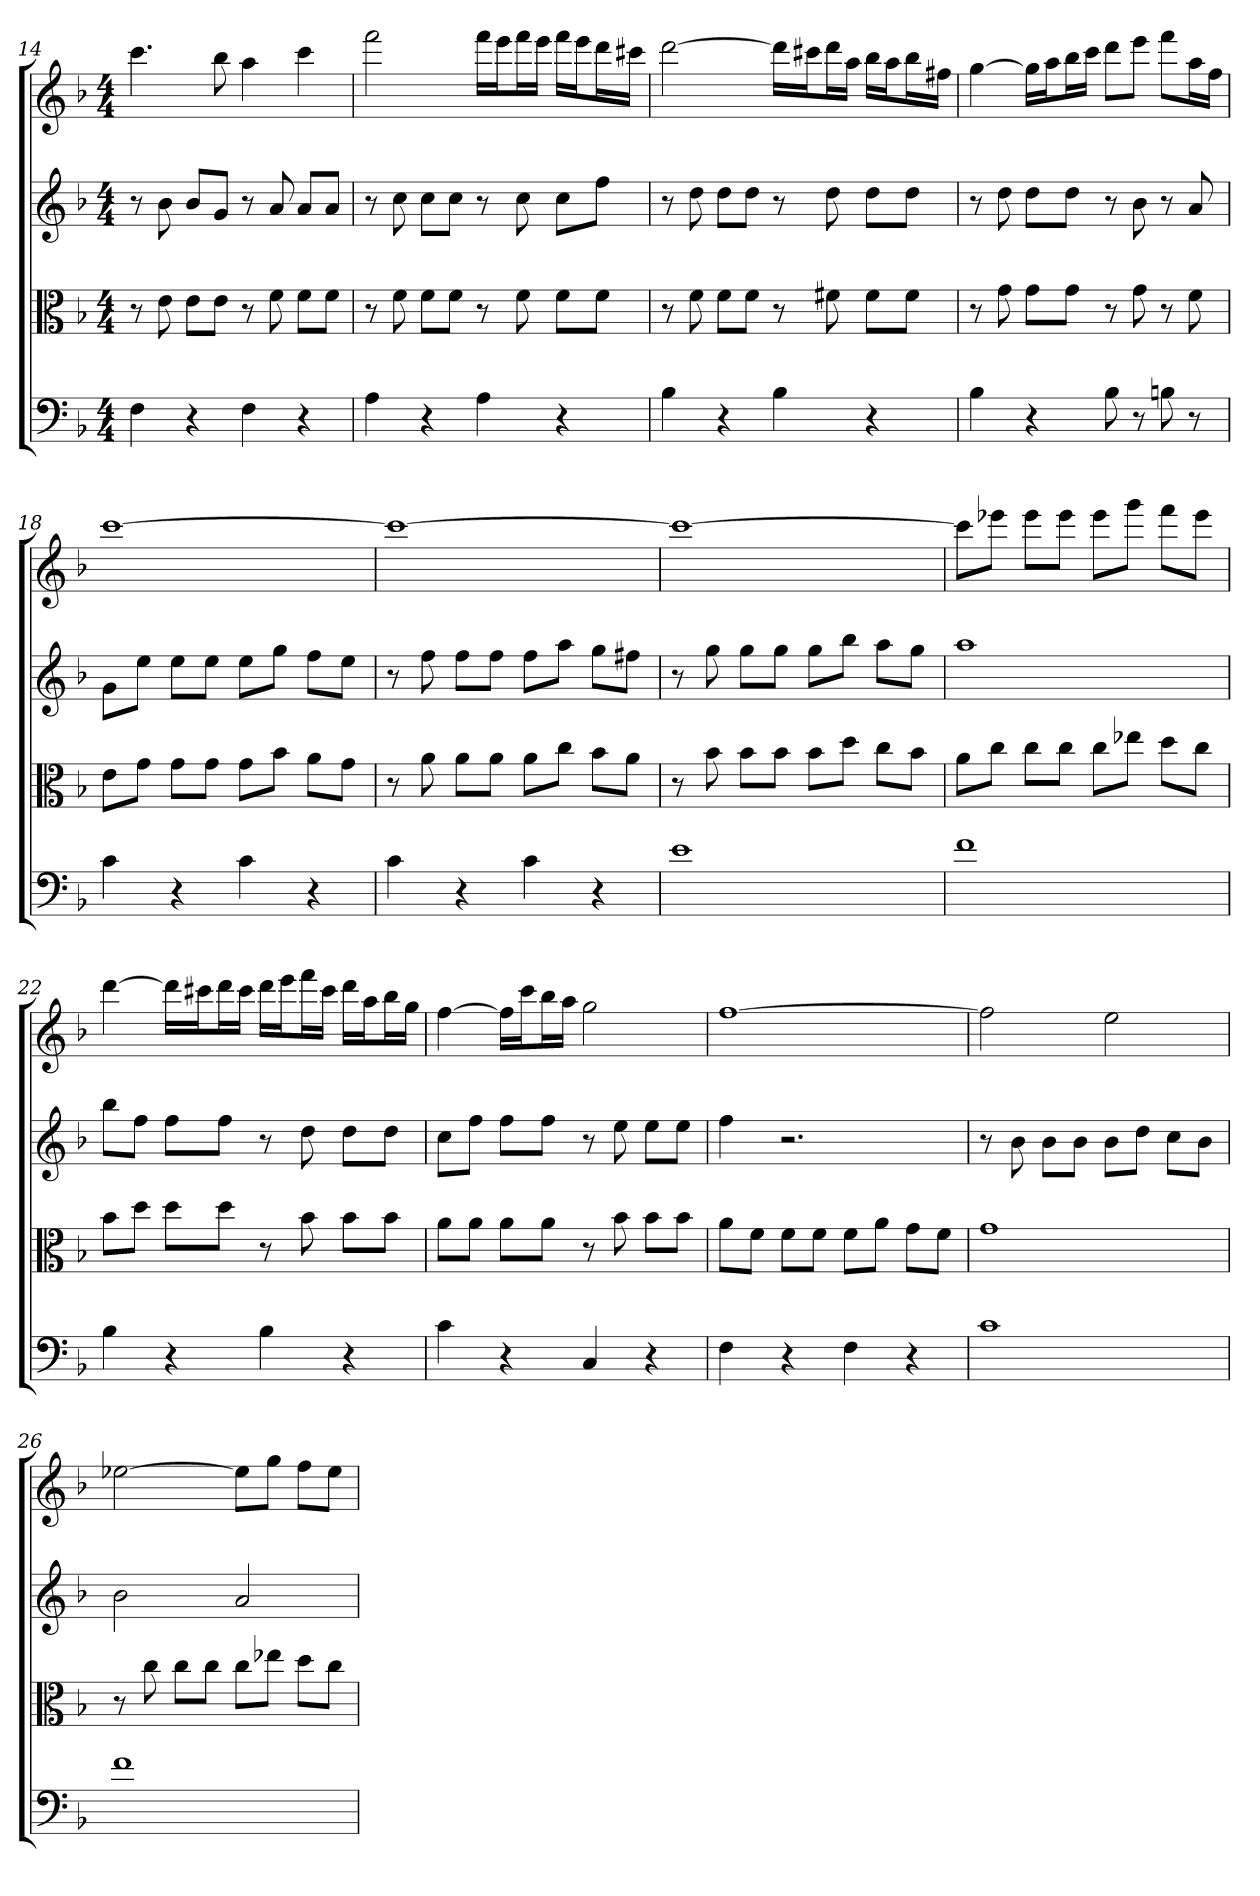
**kern	**kern	**kern	**kern
*part4	*part3	*part2	*part1
*staff4	*staff3	*staff2	*staff1
*clefF4	*clefC3	*	*
*k[b-]	*k[b-]	*k[b-]	*k[b-]
*d:	*d:	*d:	*d:
*M4/4	*M4/4	*M4/4	*M4/4
=14	=14	=14	=14
4F	8r	8r	4.ccc
.	8e	8b-	.
4r	8e\L	8b-L	.
.	8e\J	8gJ	8bb-
4F	8r	8r	4aa
.	8f	8a	.
4r	8f\L	8aL	4ccc
.	8f\J	8aJ	.
=15	=15	=15	=15
4A	8r	8r	2fff
.	8f	8cc	.
4r	8f\L	8ccL	.
.	8f\J	8ccJ	.
4A	8r	8r	16fffLL
.	.	.	16eeeJ
.	8f	8cc	16fffL
.	.	.	16eeeJJ
4r	8f\L	8ccL	16fffLL
.	.	.	16eeeJ
.	8f\J	8ffJ	16dddL
.	.	.	16ccc#XJJ
=16	=16	=16	=16
4B-	8r	8r	[2ddd
.	8f	8dd	.
4r	8f\L	8ddL	.
.	8f\J	8ddJ	.
4B-	8r	8r	16dddLL]
.	.	.	16ccc#XJ
.	8f#X	8dd	16dddL
.	.	.	16aaJJ
4r	8f#\L	8ddL	16bb-LL
.	.	.	16aaJ
.	8f#\J	8ddJ	16bb-L
.	.	.	16ff#XJJ
=17	=17	=17	=17
4B-	8r	8r	[4gg
.	8g	8dd	.
4r	8g\L	8ddL	16ggLL]
.	.	.	16aaJ
.	8g\J	8ddJ	16bb-L
.	.	.	16cccJJ
8B-	8r	8r	8dddL
8r	8g	8b-	8eeeJ
8Bn	8r	8r	8fffL
8r	8f	8a	16aaL
.	.	.	16ffJJ
=18	=18	=18	=18
4c	8e\L	8gL	[1ccc
.	8g\J	8eeJ	.
4r	8g\L	8eeL	.
.	8g\J	8eeJ	.
4c	8g\L	8eeL	.
.	8b-\J	8ggJ	.
4r	8a\L	8ffL	.
.	8g\J	8eeJ	.
=19	=19	=19	=19
4c	8r	8r	1ccc_
.	8a	8ff	.
4r	8a\L	8ffL	.
.	8a\J	8ffJ	.
4c	8a\L	8ffL	.
.	8cc\J	8aaJ	.
4r	8b-\L	8ggL	.
.	8a\J	8ff#XJ	.
=20	=20	=20	=20
1e	8r	8r	1ccc_
.	8b-	8gg	.
.	8b-\L	8ggL	.
.	8b-\J	8ggJ	.
.	8b-\L	8ggL	.
.	8dd\J	8bb-J	.
.	8cc\L	8aaL	.
.	8b-\J	8ggJ	.
=21	=21	=21	=21
1f	8a\L	1aa	8cccL]
.	8cc\J	.	8eee-XJ
.	8cc\L	.	8eee-L
.	8cc\J	.	8eee-J
.	8cc\L	.	8eee-L
.	8ee-X\J	.	8gggJ
.	8dd\L	.	8fffL
.	8cc\J	.	8eee-J
=22	=22	=22	=22
4B-	8b-\L	8bb-L	[4ddd
.	8dd\J	8ffJ	.
4r	8dd\L	8ffL	16dddLL]
.	.	.	16ccc#XJ
.	8dd\J	8ffJ	16dddL
.	.	.	16ccc#JJ
4B-	8r	8r	16dddLL
.	.	.	16eeeJ
.	8b-	8dd	16fffL
.	.	.	16ccc#JJ
4r	8b-\L	8ddL	16dddLL
.	.	.	16aaJ
.	8b-\J	8ddJ	16bb-L
.	.	.	16ggJJ
=23	=23	=23	=23
4c	8a\L	8ccL	[4ff
.	8a\J	8ffJ	.
4r	8a\L	8ffL	16ffLL]
.	.	.	16cccJ
.	8a\J	8ffJ	16bb-L
.	.	.	16aaJJ
4C	8r	8r	2gg
.	8b-	8ee	.
4r	8b-\L	8eeL	.
.	8b-\J	8eeJ	.
=24	=24	=24	=24
4F	8a\L	4ff	[1ff
.	8f\J	.	.
4r	8f\L	2.r	.
.	8f\J	.	.
4F	8f\L	.	.
.	8a\J	.	.
4r	8g\L	.	.
.	8f\J	.	.
=25	=25	=25	=25
1c	1g	8r	2ff]
.	.	8b-	.
.	.	8b-L	.
.	.	8b-J	.
.	.	8b-L	2ee
.	.	8ddJ	.
.	.	8ccL	.
.	.	8b-J	.
=26	=26	=26	=26
1f	8r	2b-	[2ee-X
.	8cc	.	.
.	8cc\L	.	.
.	8cc\J	.	.
.	8cc\L	2a	8ee-L]
.	8ee-X\J	.	8ggJ
.	8dd\L	.	8ffL
.	8cc\J	.	8ee-J
=	=	=	=
*-	*-	*-	*-
